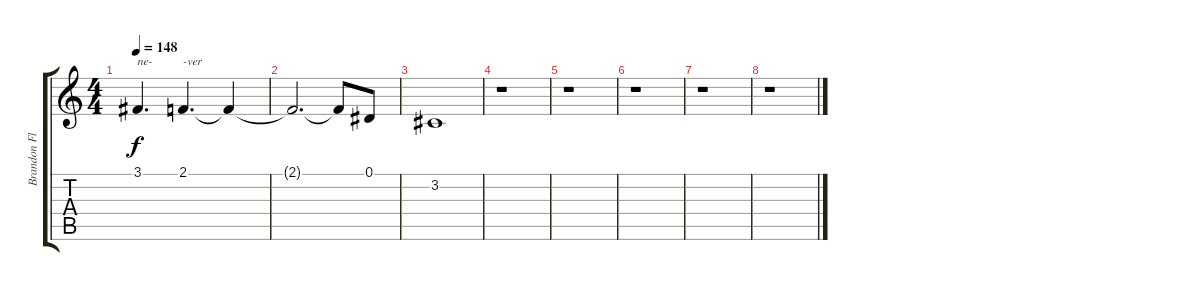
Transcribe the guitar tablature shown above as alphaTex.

\track ("Brandon Flowers - Vocals" "Brandon Fl") {instrument oboe}
\staff {score tabs}
\tuning (Eb4 Bb3 Gb3 Db3 Ab2 Eb2) {hide}
\ts (4 4)
\tempo 148
\clef g2
\ks c
3.1.4{d txt "ne-" dy f} 2.1.4{d txt "-ver"} 2.1{t}.4 |
2.1{t}.2{d} 2.1{t}.8 0.1.8 |
3.2.1 |
r.1 |
r.1 |
r.1 |
r.1 |
r.1
